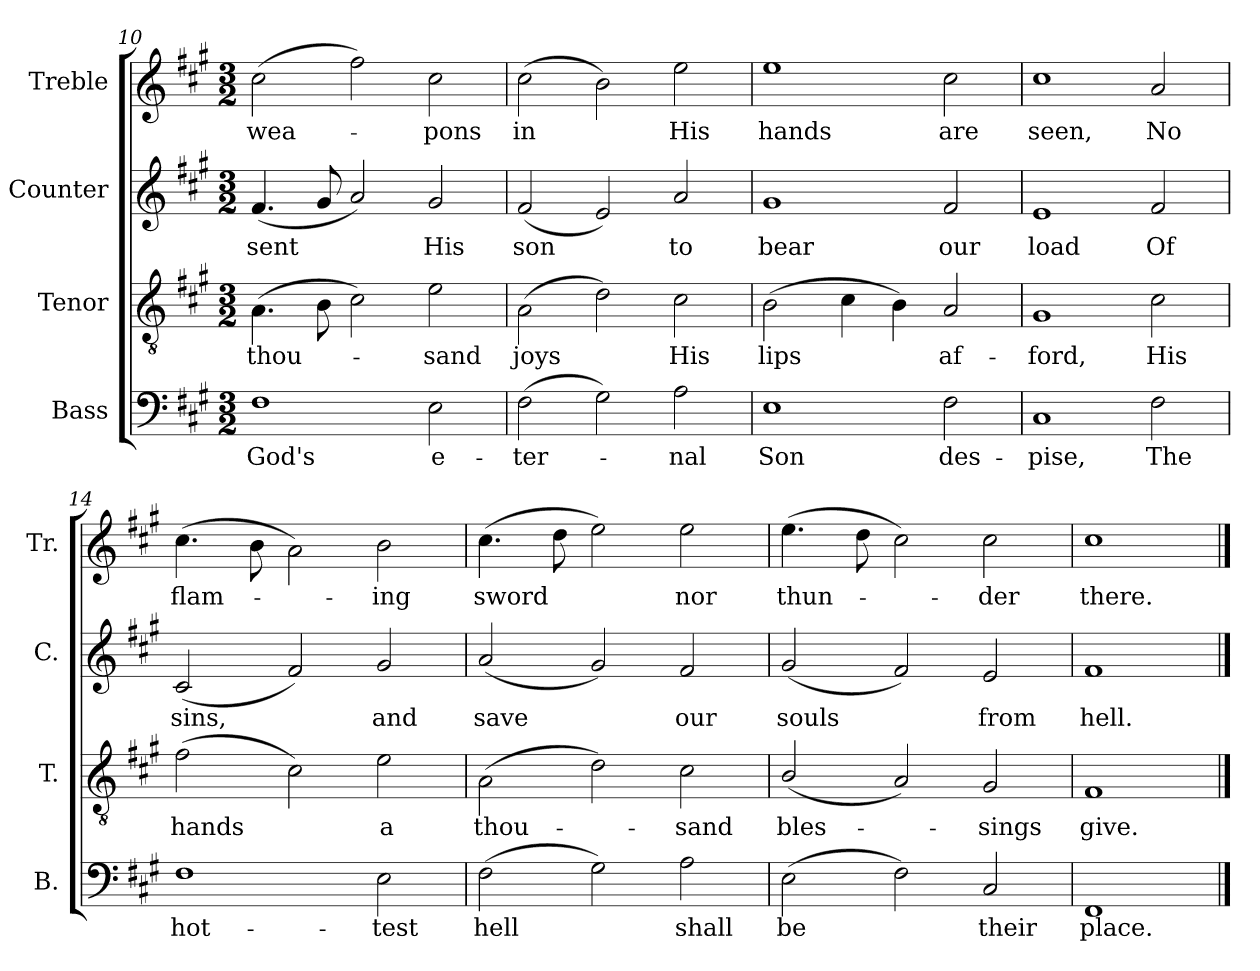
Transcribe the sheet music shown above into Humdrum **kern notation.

**kern	**text	**kern	**text	**kern	**text	**kern	**text
*part4	*part4	*part3	*part3	*part2	*part2	*part1	*part1
*staff4	*staff4	*staff3	*staff3	*staff2	*staff2	*staff1	*staff1
*I"Bass	*	*I"Tenor	*	*I"Counter	*	*I"Treble	*
*I'B.	*	*I'T.	*	*I'C.	*	*I'Tr.	*
*clefF4	*	*clefGv2	*	*clefG2	*	*clefG2	*
*k[f#c#g#]	*	*k[f#c#g#]	*	*k[f#c#g#]	*	*k[f#c#g#]	*
*A:	*	*A:	*	*A:	*	*A:	*
*M3/2	*	*M3/2	*	*M3/2	*	*M3/2	*
=10	=10	=10	=10	=10	=10	=10	=10
1F#	God's	(4.A\	thou-	(4.f#/	sent	(2cc#\	wea-
.	.	8B\	.	8g#/	.	.	.
.	.	2c#\)	.	2a/)	.	2ff#\)	.
2E\	e-	2e\	-sand	2g#/	His	2cc#\	-pons
=11	=11	=11	=11	=11	=11	=11	=11
(2F#\	-ter-	(2A\	joys	(2f#/	son	(2cc#\	in
2G#\)	.	2d\)	.	2e/)	.	2b\)	.
2A\	-nal	2c#\	His	2a/	to	2ee\	His
=12	=12	=12	=12	=12	=12	=12	=12
1E	Son	(2B\	lips	1g#	bear	1ee	hands
.	.	4c#\	.	.	.	.	.
.	.	4B\)	.	.	.	.	.
2F#\	des-	2A/	af-	2f#/	our	2cc#\	are
!!LO:LB:g=z
=13	=13	=13	=13	=13	=13	=13	=13
1C#	-pise,	1G#	-ford,	1e	load	1cc#	seen,
2F#\	The	2c#\	His	2f#/	Of	2a/	No
=14	=14	=14	=14	=14	=14	=14	=14
1F#	hot-	(2f#\	hands	(2c#/	sins,	(4.cc#\	flam-
.	.	.	.	.	.	8b\	.
.	.	2c#\)	.	2f#/)	.	2a\)	.
2E\	-test	2e\	a	2g#/	and	2b\	-ing
=15	=15	=15	=15	=15	=15	=15	=15
(2F#\	hell	(2A\	thou-	(2a/	save	(4.cc#\	sword
.	.	.	.	.	.	8dd\	.
2G#\)	.	2d\)	.	2g#/)	.	2ee\)	.
2A\	shall	2c#\	-sand	2f#/	our	2ee\	nor
=16	=16	=16	=16	=16	=16	=16	=16
(2E\	be	(2B/	bles-	(2g#/	souls	(4.ee\	thun-
.	.	.	.	.	.	8dd\	.
2F#\)	.	2A/)	.	2f#/)	.	2cc#\)	.
2C#/	their	2G#/	-sings	2e/	from	2cc#\	-der
=17	=17	=17	=17	=17	=17	=17	=17
1FF#	place.	1F#	give.	1f#	hell.	1cc#	there.
==	==	==	==	==	==	==	==
*-	*-	*-	*-	*-	*-	*-	*-
